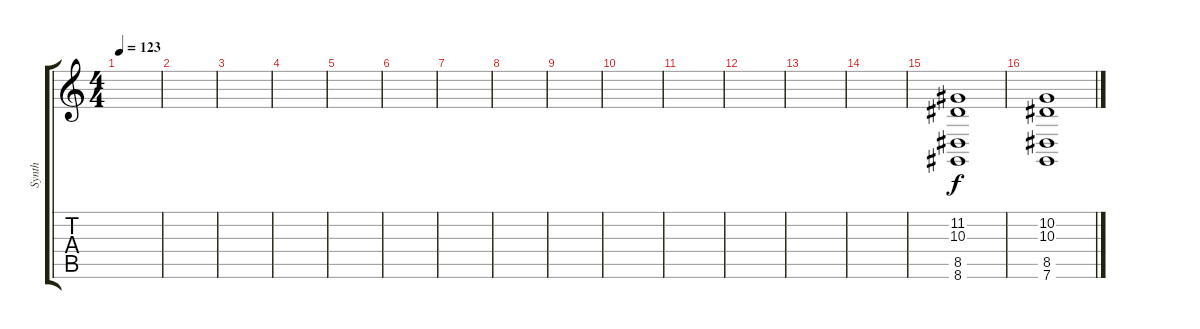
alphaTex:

\track ("Synth" "Synth") {instrument lead2sawtooth}
\staff {score tabs}
\tuning (D4 A3 F3 C3 G2 C2) {hide}
\ts (4 4)
\tempo 123
\clef g2
\ks c
|
|
|
|
|
|
|
|
|
|
|
|
|
|
(11.2 10.3 8.5 8.6).1{instrument pad2warm} |
(10.2 10.3 8.5 7.6).1
